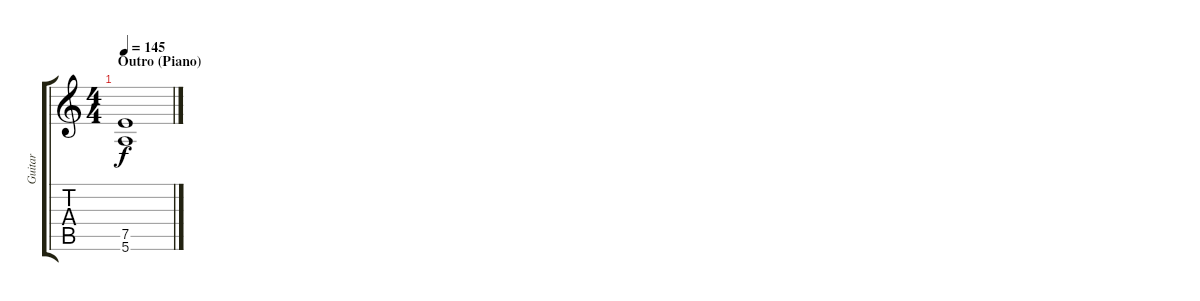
\track ("Guitar" "Guitar") {instrument overdrivenguitar}
\staff {score tabs}
\tuning (E4 B3 G3 D3 A2 E2) {hide}
\ts (4 4)
\section ("" "Outro (Piano)")
\tempo 145
\clef g2
\ks c
(7.5 5.6).1{dy f}
